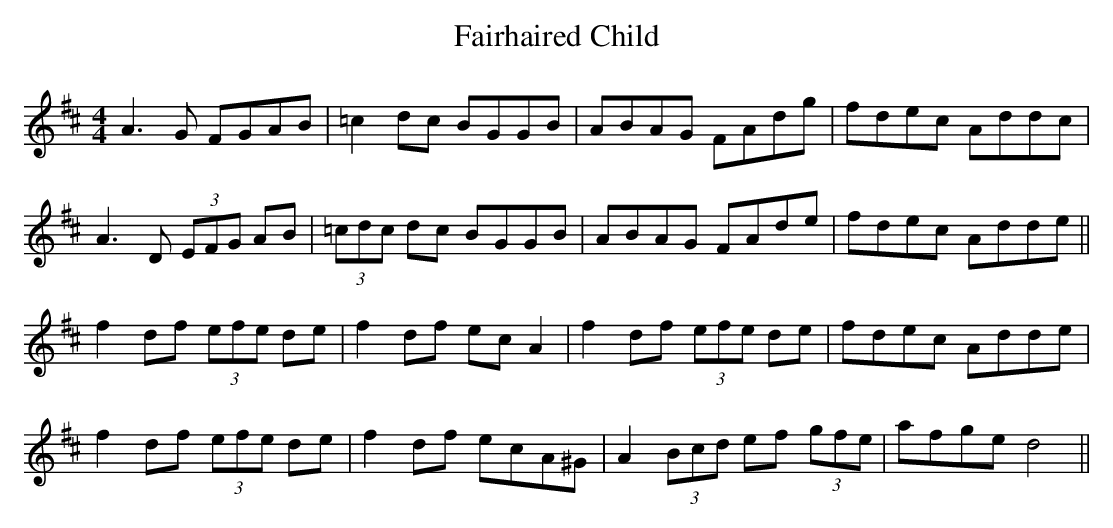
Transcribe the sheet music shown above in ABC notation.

X:1
T: Fairhaired Child
M: 4/4
L: 1/8
K: D
A3 G FGAB | =c2 dc BGGB | ABAG FAdg | fdec Addc |
A3 D (3EFG AB | (3=cdc dc BGGB | ABAG FAde |\
fdec Adde ||
f2 df (3efe de | f2 df ec A2 | f2 df (3efe de |\
fdec Adde |
f2 df (3efe de | f2 df ecA^G | A2 (3Bcd ef (3gfe |\
afge d4 ||
